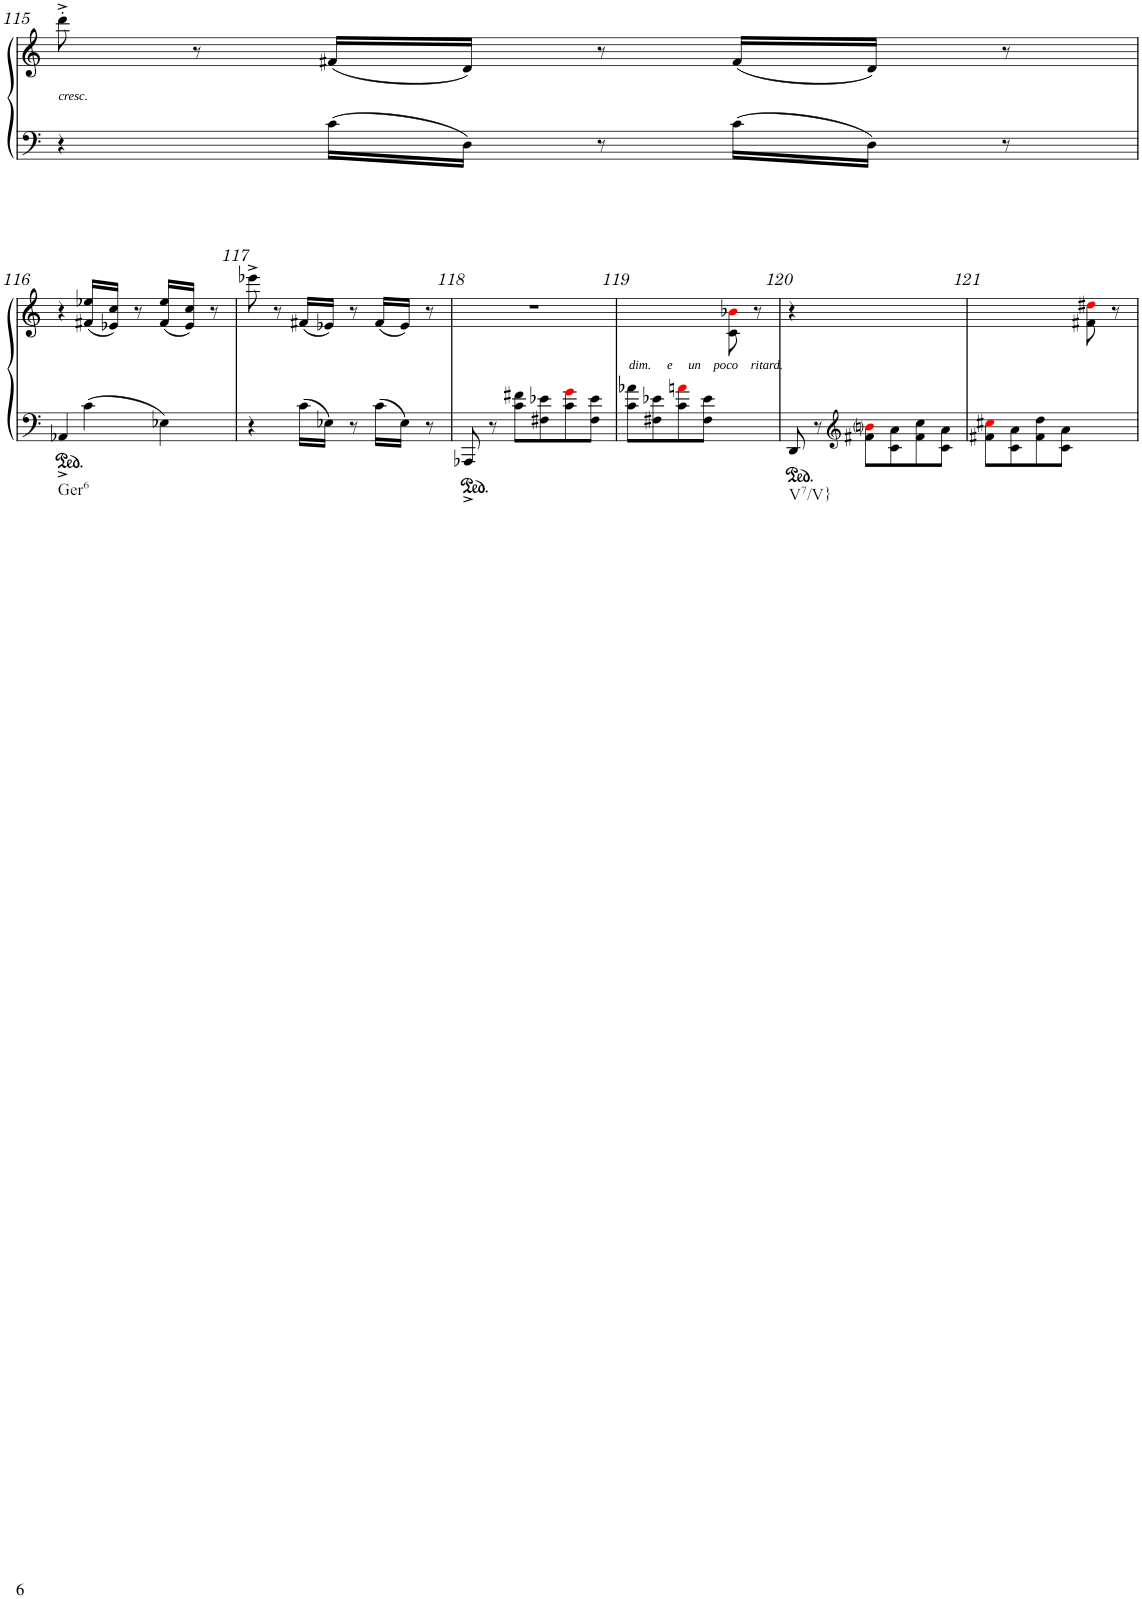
**kern	**kern
*part1	*part1
*staff2	*staff1
*I"Midi_1	*
!!LO:PB:g=z
*clefG2	*clefG2
*k[]	*k[]
*M3/4	*M3/4
=115	=115
!	!LO:TX:b:i:t=cresc.
4r	8ddd'^\
.	8r
16c\LL	(<16f#X/LL
16D\JJ	16d/JJ)
8r	8r
16c\LL	(<16f#/LL
16D\JJ	16d/JJ)
8r	8r
!!LO:LB:g=z
=116	=116
!LO:TX:b:t=Ger6	!
4AA-X^/	4r
4c\	(<16f#X/ 16ee-X/LL
.	16e-X/ 16cc/JJ)
.	8r
4E-X\	(<16f#/ 16ee-/LL
.	16e-/ 16cc/JJ)
.	8r
=117	=117
4r	8eee-X^\
.	8r
16c\LL	(<16f#X/LL
16E-X\JJ	16e-X/JJ)
8r	8r
16c\LL	(<16f#/LL
16E-\JJ	16e-/JJ)
8r	8r
=118	=118
8AAA-X^/	2.r
8r	.
8c\ 8f#X\L	.
8F#X\ 8e-X\	.
8c\ 8gi\	.
8F#\ 8e-\J	.
=119	=119
!LO:TX:a:i:t=dim.     e     un    poco    ritard.	!
8c\ 8a-X\L	2ryy
8F#X\ 8e-X\	.
8c\ 8ani\	.
8F#\ 8e-\J	.
4ryy	8c\ 8b-Xi\
.	8r
=120	=120
!LO:TX:b:t=V7/V}	!
8DD/	4r
8r	.
*clefG2	*
8f#X\ 8bnji\L	4ryy
8c\ 8a\	.
8f#\ 8cc\	4ryy
8c\ 8a\J	.
=121	=121
8f#X\ 8cc#Xi\L	2ryy
8c\ 8a\	.
8f#\ 8dd\	.
8c\ 8a\J	.
4ryy	8f#X\ 8dd#Xi\
.	8r
=	=
*-	*-
